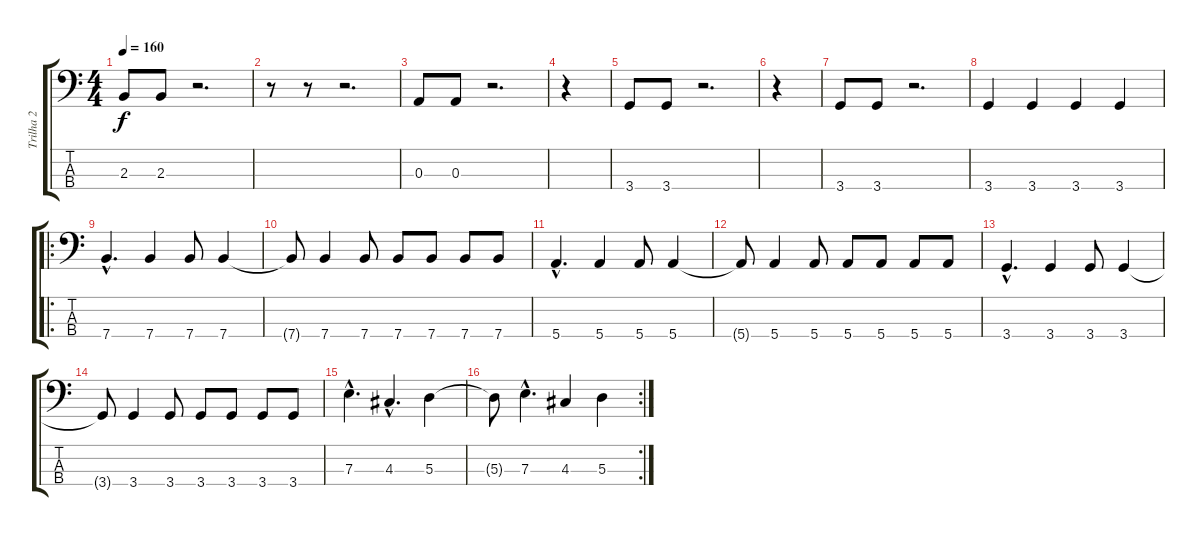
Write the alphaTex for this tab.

\track ("Trilha 2" "Trilha 2") {instrument electricbassfinger}
\staff {score tabs}
\tuning (G2 D2 A1 E1) {hide}
\ts (4 4)
\tempo 160
\clef f4
\ks c
2.3.8{dy f} 2.3.8 r.2{d} |
r.8 r.8 r.2{d} |
0.3.8 0.3.8 r.2{d} |
r.4 |
3.4.8 3.4.8 r.2{d} |
r.4 |
3.4.8 3.4.8 r.2{d} |
3.4.4 3.4.4 3.4.4 3.4.4 |
\ro
7.4{hac}.4{d} 7.4.4 7.4.8 7.4.4 |
7.4{t}.8 7.4.4 7.4.8 7.4.8 7.4.8 7.4.8 7.4.8 |
5.4{hac}.4{d} 5.4.4 5.4.8 5.4.4 |
5.4{t}.8 5.4.4 5.4.8 5.4.8 5.4.8 5.4.8 5.4.8 |
3.4{hac}.4{d} 3.4.4 3.4.8 3.4.4 |
3.4{t}.8 3.4.4 3.4.8 3.4.8 3.4.8 3.4.8 3.4.8 |
7.3{hac}.4{d} 4.3{hac}.4{d} 5.3.4 |
\rc 2
5.3{t}.8 7.3{hac}.4{d} 4.3.4 5.3.4
